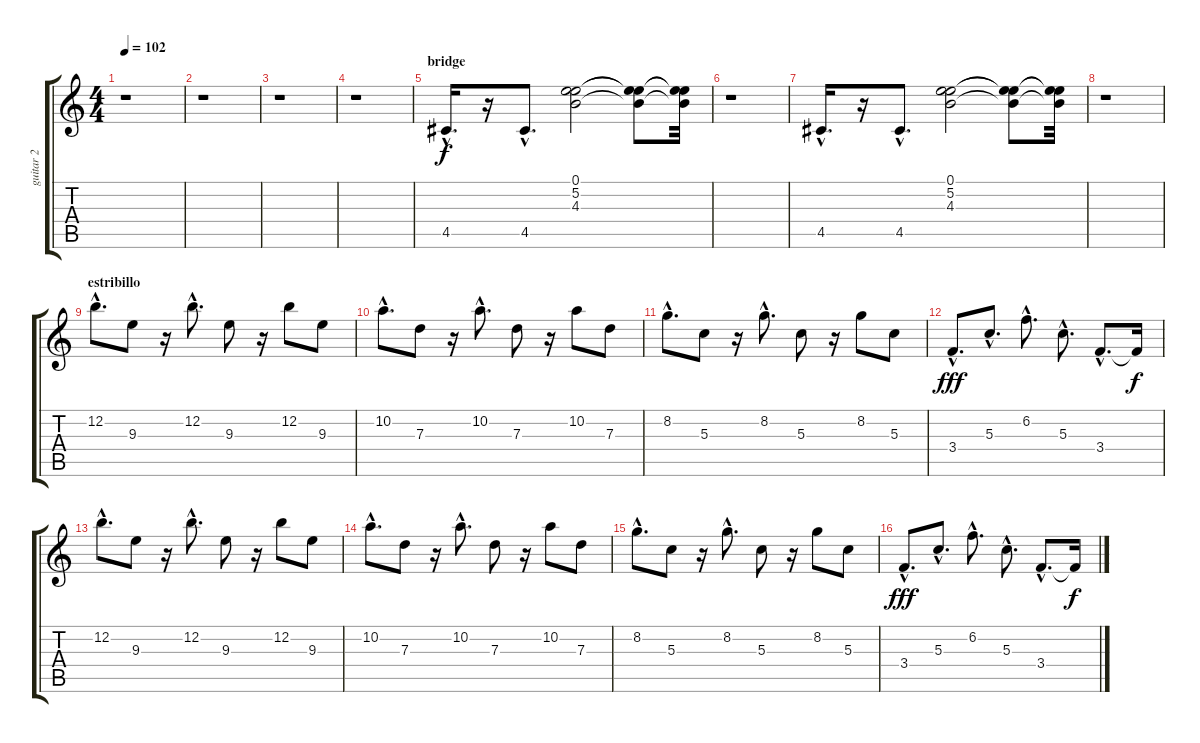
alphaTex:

\track ("guitar 2" "guitar 2") {instrument overdrivenguitar}
\staff {score tabs}
\tuning (E4 B3 G3 D3 A2 E2) {hide}
\ts (4 4)
\tempo 102
\clef g2
\ks c
r.1{dy f} |
r.1 |
r.1 |
r.1 |
\section ("" "bridge")
4.5{hac}.16{d} r.16 4.5{hac}.8{d} (0.1 5.2 4.3).2 (0.1{t} 5.2{t} 4.3{t}).8 (0.1{t} 5.2{t} 4.3{t}).32 |
r.1 |
4.5{hac}.16{d} r.16 4.5{hac}.8{d} (0.1 5.2 4.3).2 (0.1{t} 5.2{t} 4.3{t}).8 (0.1{t} 5.2{t} 4.3{t}).32 |
r.1 |
\section ("" "estribillo")
12.2{hac}.8{d} 9.3.8 r.16 12.2{hac}.8{d} 9.3.8 r.16 12.2.8 9.3.8 |
10.2{hac}.8{d} 7.3.8 r.16 10.2{hac}.8{d} 7.3.8 r.16 10.2.8 7.3.8 |
8.2{hac}.8{d} 5.3.8 r.16 8.2{hac}.8{d} 5.3.8 r.16 8.2.8 5.3.8 |
3.4{hac}.8{d dy fff} 5.3{hac}.8{d} 6.2{hac}.8{d} 5.3{hac}.8{d} 3.4{hac}.8{d} 3.4{t}.16{dy f} |
12.2{hac}.8{d} 9.3.8 r.16 12.2{hac}.8{d} 9.3.8 r.16 12.2.8 9.3.8 |
10.2{hac}.8{d} 7.3.8 r.16 10.2{hac}.8{d} 7.3.8 r.16 10.2.8 7.3.8 |
8.2{hac}.8{d} 5.3.8 r.16 8.2{hac}.8{d} 5.3.8 r.16 8.2.8 5.3.8 |
3.4{hac}.8{d dy fff} 5.3{hac}.8{d} 6.2{hac}.8{d} 5.3{hac}.8{d} 3.4{hac}.8{d} 3.4{t}.16{dy f}
